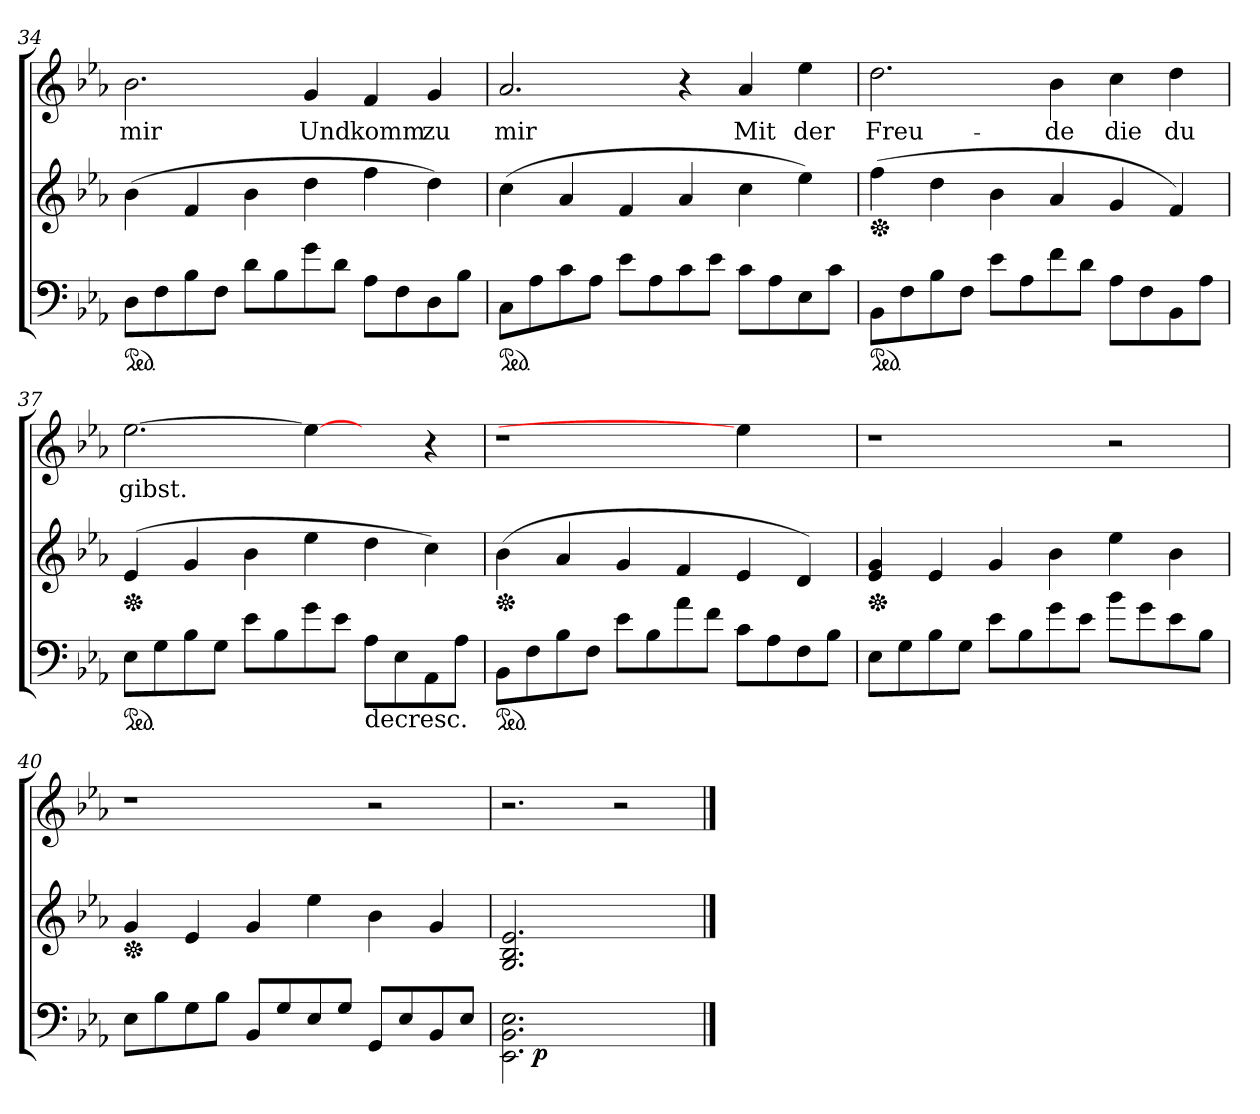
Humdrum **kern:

**kern	**kern	**dynam	**kern	**text
*part2	*part2	*part2	*part1	*part1
*staff3	*staff2	*staff2/3	*staff1	*staff1
*clefF4	*clefG2	*	*clefG2	*
*k[b-e-a-]	*k[b-e-a-]	*	*k[b-e-a-]	*
*E-:	*E-:	*	*E-:	*
*ped	*	*	*	*
=34	=34	=34	=34	=34
!	!	!	!	!LO:LY:b
8D\L	(>4b-\	.	2.b-\	mir
8F\	.	.	.	.
8B-\	4f/	.	.	.
8F\J	.	.	.	.
8d\L	4b-\	.	.	.
8B-\	.	.	.	.
!	!	!	!	!LO:LY:b
8g\	4dd\	.	4g/	Und
8d\J	.	.	.	.
!	!	!	!	!LO:LY:b
8A-\L	4ff\	.	4f/	komm
8F\	.	.	.	.
!	!	!	!	!LO:LY:b
8D\	4dd\)	.	4g/	zu
8B-\J	.	.	.	.
=35	=35	=35	=35	=35
*ped	*	*	*	*
!	!	!	!	!LO:LY:b
8C\L	(>4cc\	.	2.a-/	mir
8A-\	.	.	.	.
8c\	4a-/	.	.	.
8A-\J	.	.	.	.
8e-\L	4f/	.	.	.
8A-\	.	.	.	.
8c\	4a-/	.	4r	.
8e-\J	.	.	.	.
!	!	!	!	!LO:LY:b
8c\L	4cc\	.	4a-/	Mit
8A-\	.	.	.	.
!	!	!	!	!LO:LY:b
8E-\	4ee-\)	.	4ee-\	der
8c\J	.	.	.	.
!!LO:LB:g=z
=36	=36	=36	=36	=36
*ped	*	*	*	*
*	*Xped	*	*	*
!	!	!	!	!LO:LY:b
8BB-\L	(>4ff\	.	2.dd\	Freu-
8F\	.	.	.	.
8B-\	4dd\	.	.	.
8F\J	.	.	.	.
8e-\L	4b-\	.	.	.
8A-\	.	.	.	.
!	!	!	!	!LO:LY:b
8f\	4a-/	.	4b-\	-de
8d\J	.	.	.	.
!	!	!	!	!LO:LY:b
8A-\L	4g/	.	4cc\	die
8F\	.	.	.	.
!	!	!	!	!LO:LY:b
8BB-\	4f/)	.	4dd\	du
8A-\J	.	.	.	.
=37	=37	=37	=37	=37
*ped	*	*	*	*
*	*Xped	*	*	*
!	!	!	!	!LO:LY:b
8E-\L	(<4e-/	.	[>2.ee-\	gibst.
8G\	.	.	.	.
8B-\	4g/	.	.	.
8G\J	.	.	.	.
8e-\L	4b-\	.	.	.
8B-\	.	.	.	.
8g\	4ee-\	.	4ee-\_	.
8e-\J	.	.	.	.
!LO:TX:b:t=decresc.	!	!	!	!
8A-\L	4dd\	.	4ryy	.
8E-\	.	.	.	.
8AA-\	4cc\)	.	4r	.
8A-\J	.	.	.	.
=38	=38	=38	=38	=38
*ped	*	*	*	*
*	*Xped	*	*	*
8BB-\L	(>4b-\	.	1r	.
8F\	.	.	.	.
8B-\	4a-/	.	.	.
8F\J	.	.	.	.
8e-\L	4g/	.	.	.
8B-\	.	.	.	.
8a-\	4f/	.	.	.
8f\J	.	.	.	.
8c\L	4e-/	.	4ee-\]	.
8A-\	.	.	.	.
8F\	4d/)	.	4ryy	.
8B-\J	.	.	.	.
!!LO:LB:g=z
=39	=39	=39	=39	=39
*	*Xped	*	*	*
8E-\L	4e-/ 4g/	.	1r	.
8G\	.	.	.	.
8B-\	4e-/	.	.	.
8G\J	.	.	.	.
8e-\L	4g/	.	.	.
8B-\	.	.	.	.
8g\	4b-\	.	.	.
8e-\J	.	.	.	.
8b-\L	4ee-\	.	2r	.
8g\	.	.	.	.
8e-\	4b-\	.	.	.
8B-\J	.	.	.	.
=40	=40	=40	=40	=40
*	*Xped	*	*	*
8E-\L	4g/	.	1r	.
8B-\	.	.	.	.
8G\	4e-/	.	.	.
8B-\J	.	.	.	.
8BB-/L	4g/	.	.	.
8G/	.	.	.	.
8E-/	4ee-\	.	.	.
8G/J	.	.	.	.
8GG/L	4b-\	.	2r	.
8E-/	.	.	.	.
8BB-/	4g/	.	.	.
8E-/J	.	.	.	.
=41	=41	=41	=41	=41
*^	*	*	*	*
2.EE-\ 2.BB-\ 2.E-\	8ryy	2.G/ 2.B-/ 2.e-/	.	2.r	.
!	!	!	!LO:DY:b=2	!	!
.	1ryy	.	p	.	.
2ryy	.	2ryy	.	2r	.
.	8ryy	.	.	.	.
*v	*v	*	*	*	*
==	==	==	==	==
*-	*-	*-	*-	*-
